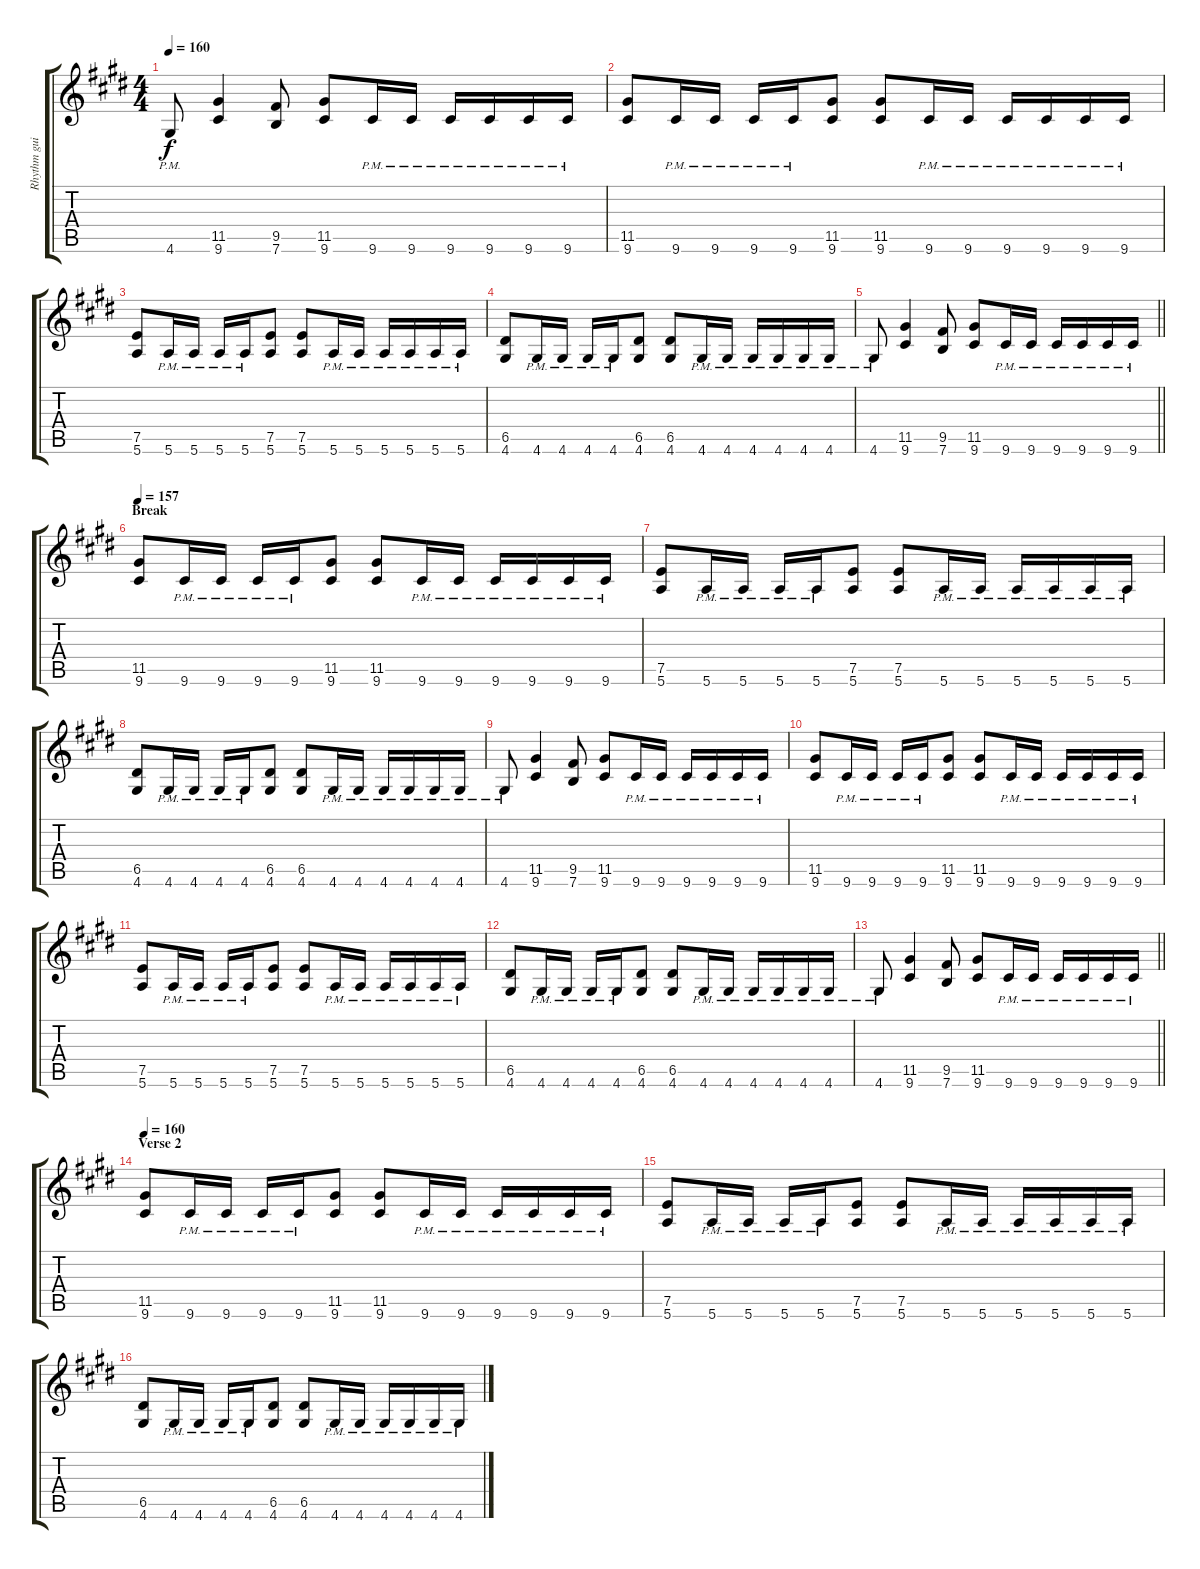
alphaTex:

\track ("Rhythm guitar I (Marcus Siepen)" "Rhythm gui") {instrument distortionguitar}
\staff {score tabs}
\tuning (E4 B3 G3 D3 A2 E2) {hide}
\ts (4 4)
\tempo 160
\clef g2
\ks c#minor
4.6{pm}.8{dy f} (11.5 9.6).4 (9.5 7.6).8 (11.5 9.6).8 9.6{pm}.16 9.6{pm}.16 9.6{pm}.16 9.6{pm}.16 9.6{pm}.16 9.6{pm}.16 |
(11.5 9.6).8 9.6{pm}.16 9.6{pm}.16 9.6{pm}.16 9.6{pm}.16 (11.5 9.6).8 (11.5 9.6).8 9.6{pm}.16 9.6{pm}.16 9.6{pm}.16 9.6{pm}.16 9.6{pm}.16 9.6{pm}.16 |
(7.5 5.6).8 5.6{pm}.16 5.6{pm}.16 5.6{pm}.16 5.6{pm}.16 (7.5 5.6).8 (7.5 5.6).8 5.6{pm}.16 5.6{pm}.16 5.6{pm}.16 5.6{pm}.16 5.6{pm}.16 5.6{pm}.16 |
(6.5 4.6).8 4.6{pm}.16 4.6{pm}.16 4.6{pm}.16 4.6{pm}.16 (6.5 4.6).8 (6.5 4.6).8 4.6{pm}.16 4.6{pm}.16 4.6{pm}.16 4.6{pm}.16 4.6{pm}.16 4.6{pm}.16 |
\barLineRight lightlight
4.6{pm}.8 (11.5 9.6).4 (9.5 7.6).8 (11.5 9.6).8 9.6{pm}.16 9.6{pm}.16 9.6{pm}.16 9.6{pm}.16 9.6{pm}.16 9.6{pm}.16 |
\section ("" "Break")
\tempo 157
(11.5 9.6).8 9.6{pm}.16 9.6{pm}.16 9.6{pm}.16 9.6{pm}.16 (11.5 9.6).8 (11.5 9.6).8 9.6{pm}.16 9.6{pm}.16 9.6{pm}.16 9.6{pm}.16 9.6{pm}.16 9.6{pm}.16 |
(7.5 5.6).8 5.6{pm}.16 5.6{pm}.16 5.6{pm}.16 5.6{pm}.16 (7.5 5.6).8 (7.5 5.6).8 5.6{pm}.16 5.6{pm}.16 5.6{pm}.16 5.6{pm}.16 5.6{pm}.16 5.6{pm}.16 |
(6.5 4.6).8 4.6{pm}.16 4.6{pm}.16 4.6{pm}.16 4.6{pm}.16 (6.5 4.6).8 (6.5 4.6).8 4.6{pm}.16 4.6{pm}.16 4.6{pm}.16 4.6{pm}.16 4.6{pm}.16 4.6{pm}.16 |
4.6{pm}.8 (11.5 9.6).4 (9.5 7.6).8 (11.5 9.6).8 9.6{pm}.16 9.6{pm}.16 9.6{pm}.16 9.6{pm}.16 9.6{pm}.16 9.6{pm}.16 |
(11.5 9.6).8 9.6{pm}.16 9.6{pm}.16 9.6{pm}.16 9.6{pm}.16 (11.5 9.6).8 (11.5 9.6).8 9.6{pm}.16 9.6{pm}.16 9.6{pm}.16 9.6{pm}.16 9.6{pm}.16 9.6{pm}.16 |
(7.5 5.6).8 5.6{pm}.16 5.6{pm}.16 5.6{pm}.16 5.6{pm}.16 (7.5 5.6).8 (7.5 5.6).8 5.6{pm}.16 5.6{pm}.16 5.6{pm}.16 5.6{pm}.16 5.6{pm}.16 5.6{pm}.16 |
(6.5 4.6).8 4.6{pm}.16 4.6{pm}.16 4.6{pm}.16 4.6{pm}.16 (6.5 4.6).8 (6.5 4.6).8 4.6{pm}.16 4.6{pm}.16 4.6{pm}.16 4.6{pm}.16 4.6{pm}.16 4.6{pm}.16 |
\barLineRight lightlight
4.6{pm}.8 (11.5 9.6).4 (9.5 7.6).8 (11.5 9.6).8 9.6{pm}.16 9.6{pm}.16 9.6{pm}.16 9.6{pm}.16 9.6{pm}.16 9.6{pm}.16 |
\section ("" "Verse 2")
\tempo 160
(11.5 9.6).8 9.6{pm}.16 9.6{pm}.16 9.6{pm}.16 9.6{pm}.16 (11.5 9.6).8 (11.5 9.6).8 9.6{pm}.16 9.6{pm}.16 9.6{pm}.16 9.6{pm}.16 9.6{pm}.16 9.6{pm}.16 |
(7.5 5.6).8 5.6{pm}.16 5.6{pm}.16 5.6{pm}.16 5.6{pm}.16 (7.5 5.6).8 (7.5 5.6).8 5.6{pm}.16 5.6{pm}.16 5.6{pm}.16 5.6{pm}.16 5.6{pm}.16 5.6{pm}.16 |
(6.5 4.6).8 4.6{pm}.16 4.6{pm}.16 4.6{pm}.16 4.6{pm}.16 (6.5 4.6).8 (6.5 4.6).8 4.6{pm}.16 4.6{pm}.16 4.6{pm}.16 4.6{pm}.16 4.6{pm}.16 4.6{pm}.16
